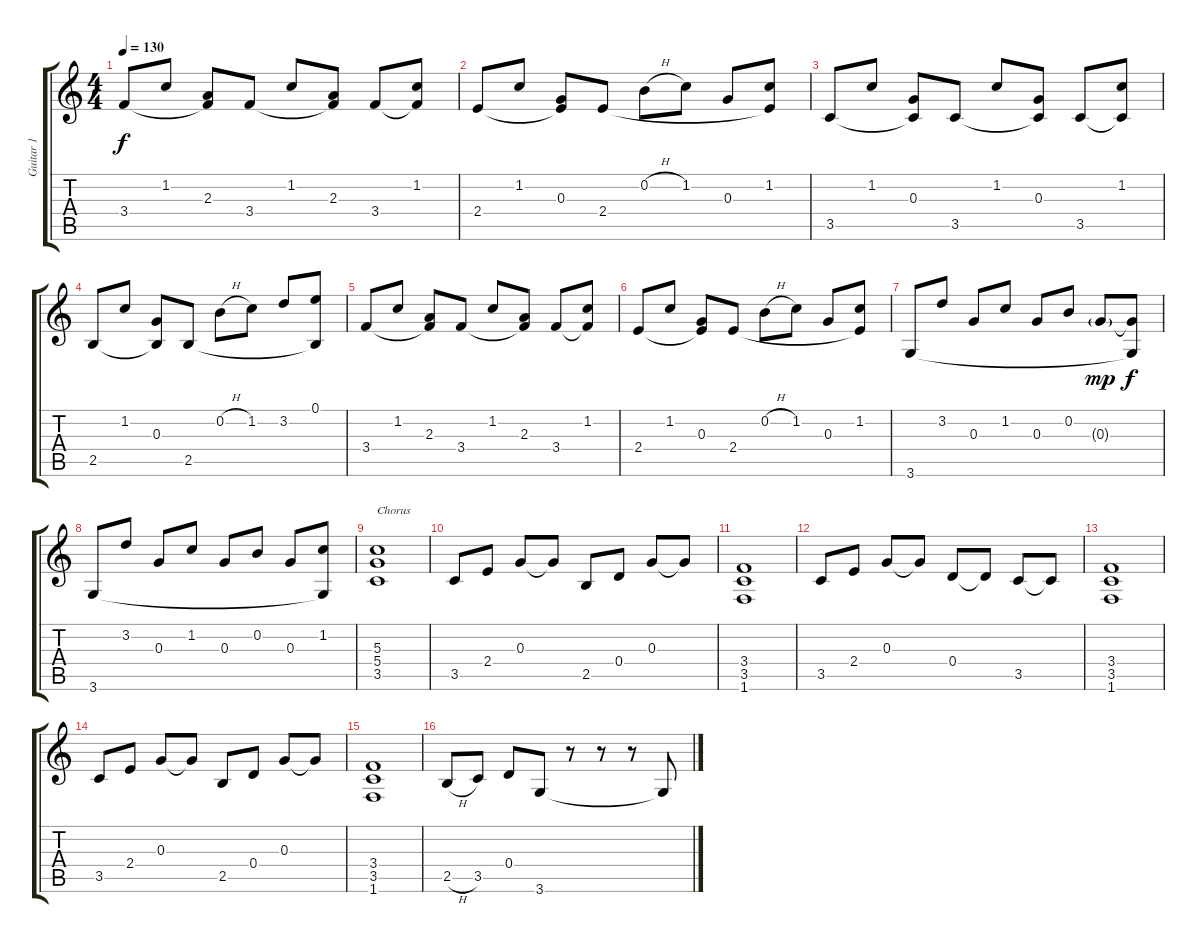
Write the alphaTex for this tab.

\track ("Guitar 1" "Guitar 1") {instrument electricguitarclean}
\staff {score tabs}
\tuning (E4 B3 G3 D3 A2 E2) {hide}
\ts (4 4)
\tempo 130
\clef g2
\ks c
3.4.8{dy f} 1.2.8 (2.3 3.4{t}).8 3.4.8 1.2.8 (2.3 3.4{t}).8 3.4.8 (1.2 3.4{t}).8 |
2.4.8 1.2.8 (0.3 2.4{t}).8 2.4.8 0.2{h}.8 1.2.8 0.3.8 (1.2 2.4{t}).8 |
3.5.8 1.2.8 (0.3 3.5{t}).8 3.5.8 1.2.8 (0.3 3.5{t}).8 3.5.8 (1.2 3.5{t}).8 |
2.5.8 1.2.8 (0.3 2.5{t}).8 2.5.8 0.2{h}.8 1.2.8 3.2.8 (0.1 2.5{t}).8 |
3.4.8 1.2.8 (2.3 3.4{t}).8 3.4.8 1.2.8 (2.3 3.4{t}).8 3.4.8 (1.2 3.4{t}).8 |
2.4.8 1.2.8 (0.3 2.4{t}).8 2.4.8 0.2{h}.8 1.2.8 0.3.8 (1.2 2.4{t}).8 |
3.6.8 3.2.8 0.3.8 1.2.8 0.3.8 0.2.8 0.3{g}.8{dy mp} (0.3{t} 3.6{t}).8{dy f} |
3.6.8 3.2.8 0.3.8 1.2.8 0.3.8 0.2.8 0.3.8 (1.2 3.6{t}).8 |
(5.3 5.4 3.5).1{txt "Chorus" instrument distortionguitar} |
3.5.8 2.4.8 0.3.8 0.3{t}.8 2.5.8 0.4.8 0.3.8 0.3{t}.8 |
(3.4 3.5 1.6).1 |
3.5.8 2.4.8 0.3.8 0.3{t}.8 0.4.8 0.4{t}.8 3.5.8 3.5{t}.8 |
(3.4 3.5 1.6).1 |
3.5.8 2.4.8 0.3.8 0.3{t}.8 2.5.8 0.4.8 0.3.8 0.3{t}.8 |
(3.4 3.5 1.6).1 |
2.5{h}.8 3.5.8 0.4.8 3.6.8 r.8 r.8 r.8 3.6{t}.8
